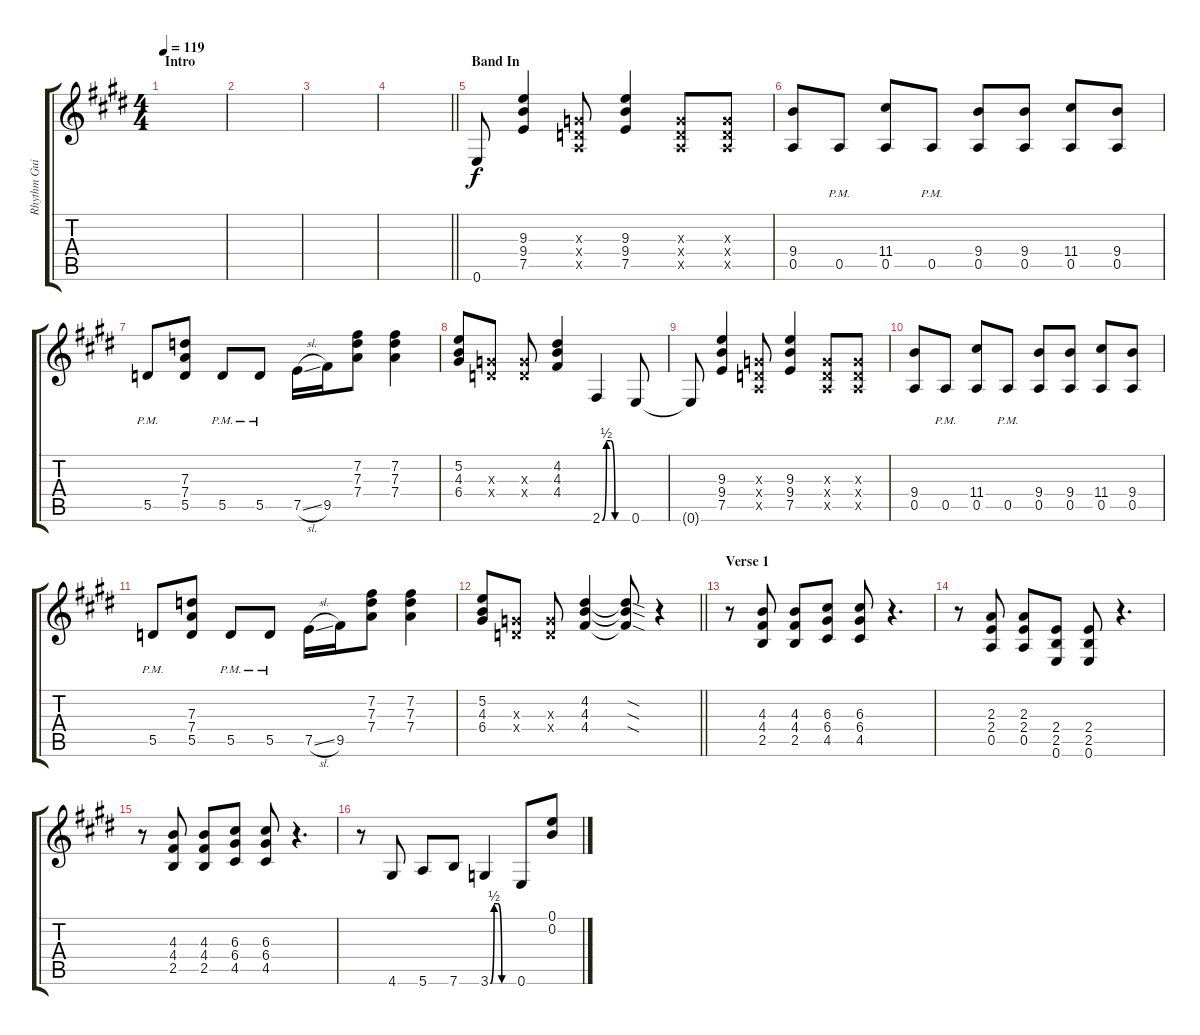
\track ("Rhythm Guitar" "Rhythm Gui") {instrument distortionguitar}
\staff {score tabs}
\tuning (E4 B3 G3 D3 A2 E2) {hide}
\ts (4 4)
\section ("" "Intro")
\tempo 119
\clef g2
\ks e
|
|
|
\barLineRight lightlight
|
\section ("" "Band In")
0.6.8 (9.3 9.4 7.5).4 (0.3{x} 0.4{x} 0.5{x}).8 (9.3 9.4 7.5).4 (0.3{x} 0.4{x} 0.5{x}).8 (0.3{x} 0.4{x} 0.5{x}).8 |
(9.4 0.5).8 0.5{pm}.8 (11.4 0.5).8 0.5{pm}.8 (9.4 0.5).8 (9.4 0.5).8 (11.4 0.5).8 (9.4 0.5).8 |
5.5{pm}.8 (7.3 7.4 5.5).8 5.5{pm}.8 5.5{pm}.8 7.5{sl}.16 9.5.16 (7.2 7.3 7.4).8 (7.2 7.3 7.4).4 |
(5.2 4.3 6.4).8 (0.3{x} 0.4{x}).8 (0.3{x} 0.4{x}).8 (4.2 4.3 4.4).4 2.6{be (custom 0 0 10 2 20 2 30 0 60 0)}.4 0.6.8 |
0.6{t}.8 (9.3 9.4 7.5).4 (0.3{x} 0.4{x} 0.5{x}).8 (9.3 9.4 7.5).4 (0.3{x} 0.4{x} 0.5{x}).8 (0.3{x} 0.4{x} 0.5{x}).8 |
(9.4 0.5).8 0.5{pm}.8 (11.4 0.5).8 0.5{pm}.8 (9.4 0.5).8 (9.4 0.5).8 (11.4 0.5).8 (9.4 0.5).8 |
5.5{pm}.8 (7.3 7.4 5.5).8 5.5{pm}.8 5.5{pm}.8 7.5{sl}.16 9.5.16 (7.2 7.3 7.4).8 (7.2 7.3 7.4).4 |
\barLineRight lightlight
(5.2 4.3 6.4).8 (0.3{x} 0.4{x}).8 (0.3{x} 0.4{x}).8 (4.2 4.3 4.4).4 (4.2{sod t} 4.3{sod t} 4.4{sod t}).8 r.4 |
\section ("" "Verse 1")
r.8 (4.3 4.4 2.5).8 (4.3 4.4 2.5).8 (6.3 6.4 4.5).8 (6.3 6.4 4.5).8 r.4{d} |
r.8 (2.3 2.4 0.5).8 (2.3 2.4 0.5).8 (2.4 2.5 0.6).8 (2.4 2.5 0.6).8 r.4{d} |
r.8 (4.3 4.4 2.5).8 (4.3 4.4 2.5).8 (6.3 6.4 4.5).8 (6.3 6.4 4.5).8 r.4{d} |
r.8 4.6.8 5.6.8 7.6.8 3.6{be (custom 0 0 10 2 20 2 30 0 60 0)}.4 0.6.8 (0.1 0.2).8
